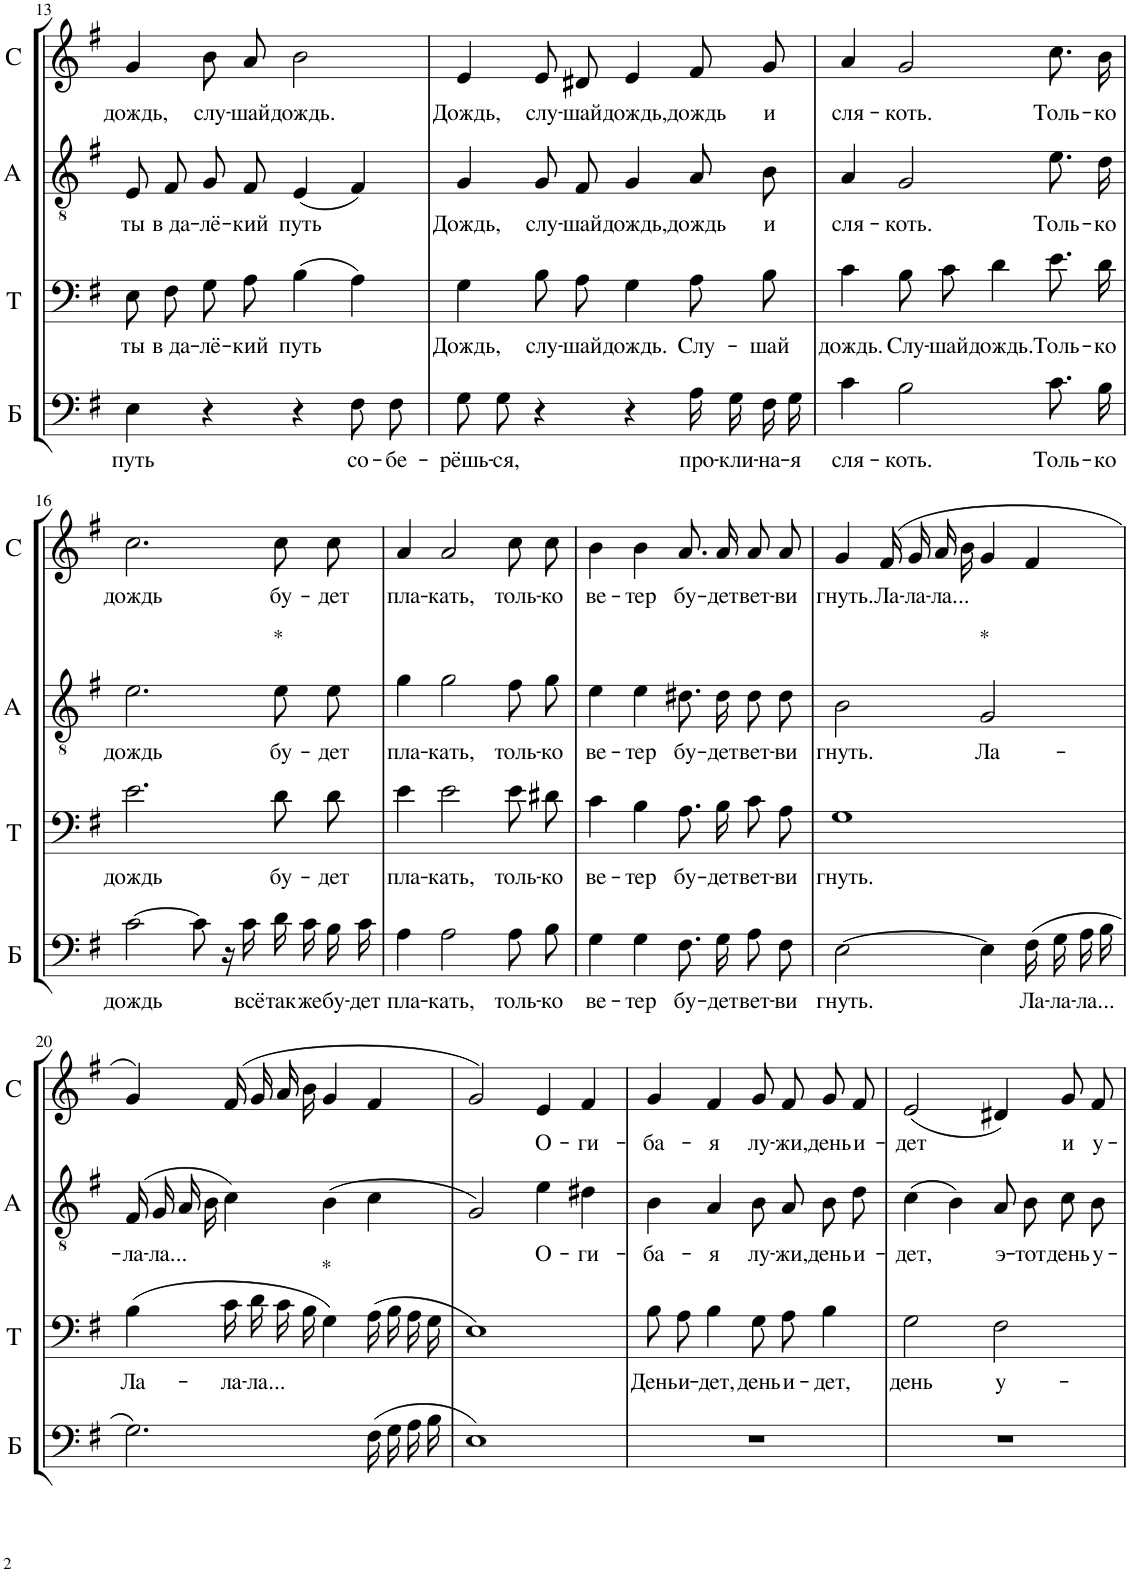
**kern	**text	**kern	**text	**kern	**text	**kern	**text
*part4	*part4	*part3	*part3	*part2	*part2	*part1	*part1
*staff4	*staff4	*staff3	*staff3	*staff2	*staff2	*staff1	*staff1
*I"Б	*	*I"Т	*	*I"А	*	*I"С	*
!!LO:PB:g=z
*clefF4	*	*clefF4	*	*clefGv2	*	*clefG2	*
*k[f#]	*	*k[f#]	*	*k[f#]	*	*k[f#]	*
*M4/4	*	*M4/4	*	*M4/4	*	*M4/4	*
=13	=13	=13	=13	=13	=13	=13	=13
!	!LO:LY:b	!	!LO:LY:b	!	!LO:LY:b	!	!LO:LY:b
4E\	путь	8E\L	ты	8E/L	ты	4g/	дождь,
!	!	!	!LO:LY:b	!	!LO:LY:b	!	!
.	.	8F#\J	в да-	8F#/J	в да-	.	.
!	!	!	!LO:LY:b	!	!LO:LY:b	!	!LO:LY:b
4r	.	8G\L	-лё-	8G/L	-лё-	8b/L	слу-
!	!	!	!LO:LY:b	!	!LO:LY:b	!	!LO:LY:b
.	.	8A\J	-кий	8F#/J	-кий	8a/J	-шай
!	!	!	!LO:LY:b	!	!LO:LY:b	!	!LO:LY:b
4r	.	(4B\	путь	(4E/	путь	2b\	дождь.
!	!LO:LY:b	!	!	!	!	!	!
8F#\L	со-	4A\)	.	4F#/)	.	.	.
!	!LO:LY:b	!	!	!	!	!	!
8F#\J	-бе-	.	.	.	.	.	.
=14	=14	=14	=14	=14	=14	=14	=14
!	!LO:LY:b	!	!LO:LY:b	!	!LO:LY:b	!	!LO:LY:b
8G\L	-рёшь-	4G\	Дождь,	4G/	Дождь,	4e/	Дождь,
!	!LO:LY:b	!	!	!	!	!	!
8G\J	-ся,	.	.	.	.	.	.
!	!	!	!LO:LY:b	!	!LO:LY:b	!	!LO:LY:b
4r	.	8B\L	слу-	8G/L	слу-	8e/L	слу-
!	!	!	!LO:LY:b	!	!LO:LY:b	!	!LO:LY:b
.	.	8A\J	-шай	8F#/J	-шай	8d#X/J	-шай
!	!	!	!LO:LY:b	!	!LO:LY:b	!	!LO:LY:b
4r	.	4G\	дождь.	4G/	дождь,	4e/	дождь,
!	!LO:LY:b	!	!LO:LY:b	!	!LO:LY:b	!	!LO:LY:b
16A\LL	про-	8A\L	Слу-	8A/L	дождь	8f#/L	дождь
!	!LO:LY:b	!	!	!	!	!	!
16G\J	-кли-	.	.	.	.	.	.
!	!LO:LY:b	!	!LO:LY:b	!	!LO:LY:b	!	!LO:LY:b
16F#\L	-на-	8B\J	-шай	8B/J	и	8g/J	и
!	!LO:LY:b	!	!	!	!	!	!
16G\JJ	-я	.	.	.	.	.	.
=15	=15	=15	=15	=15	=15	=15	=15
!	!LO:LY:b	!	!LO:LY:b	!	!LO:LY:b	!	!LO:LY:b
4c\	сля-	4c\	дождь.	4A/	сля-	4a/	сля-
!	!LO:LY:b	!	!LO:LY:b	!	!LO:LY:b	!	!LO:LY:b
2B\	-коть.	8B\L	Слу-	2G/	-коть.	2g/	-коть.
!	!	!	!LO:LY:b	!	!	!	!
.	.	8c\J	-шай	.	.	.	.
!	!	!	!LO:LY:b	!	!	!	!
.	.	4d\	дождь.	.	.	.	.
!	!LO:LY:b	!	!LO:LY:b	!	!LO:LY:b	!	!LO:LY:b
8.c\L	Толь-	8.e\L	Толь-	8.e\L	Толь-	8.cc\L	Толь-
!	!LO:LY:b	!	!LO:LY:b	!	!LO:LY:b	!	!LO:LY:b
16B\Jk	-ко	16d\Jk	-ко	16d\Jk	-ко	16b\Jk	-ко
!!LO:LB:g=z
=16	=16	=16	=16	=16	=16	=16	=16
!	!LO:LY:b	!	!LO:LY:b	!	!LO:LY:b	!	!LO:LY:b
[2c\	дождь	2.e\	дождь	2.e\	дождь	2.cc\	дождь
8c\]	.	.	.	.	.	.	.
16r	.	.	.	.	.	.	.
!	!LO:LY:b	!	!	!	!	!	!
16c\	всё	.	.	.	.	.	.
!	!	!	!	!LO:TX:a:t=*	!	!	!
!	!LO:LY:b	!	!LO:LY:b	!	!LO:LY:b	!	!LO:LY:b
16d\LL	так	8d\L	бу-	8e\L	бу-	8cc\L	бу-
!	!LO:LY:b	!	!	!	!	!	!
16c\J	же	.	.	.	.	.	.
!	!LO:LY:b	!	!LO:LY:b	!	!LO:LY:b	!	!LO:LY:b
16B\L	бу-	8d\J	-дет	8e\J	-дет	8cc\J	-дет
!	!LO:LY:b	!	!	!	!	!	!
16c\JJ	-дет	.	.	.	.	.	.
=17	=17	=17	=17	=17	=17	=17	=17
!	!LO:LY:b	!	!LO:LY:b	!	!LO:LY:b	!	!LO:LY:b
4A\	пла-	4e\	пла-	4g\	пла-	4a/	пла-
!	!LO:LY:b	!	!LO:LY:b	!	!LO:LY:b	!	!LO:LY:b
2A\	-кать,	2e\	-кать,	2g\	-кать,	2a/	-кать,
!	!LO:LY:b	!	!LO:LY:b	!	!LO:LY:b	!	!LO:LY:b
8A\L	толь-	8e\L	толь-	8f#\L	толь-	8cc\L	толь-
!	!LO:LY:b	!	!LO:LY:b	!	!LO:LY:b	!	!LO:LY:b
8B\J	-ко	8d#X\J	-ко	8g\J	-ко	8cc\J	-ко
=18	=18	=18	=18	=18	=18	=18	=18
!	!LO:LY:b	!	!LO:LY:b	!	!LO:LY:b	!	!LO:LY:b
4G\	ве-	4c\	ве-	4e\	ве-	4b\	ве-
!	!LO:LY:b	!	!LO:LY:b	!	!LO:LY:b	!	!LO:LY:b
4G\	-тер	4B\	-тер	4e\	-тер	4b\	-тер
!	!LO:LY:b	!	!LO:LY:b	!	!LO:LY:b	!	!LO:LY:b
8.F#\L	бу-	8.A\L	бу-	8.d#X\L	бу-	8.a/L	бу-
!	!LO:LY:b	!	!LO:LY:b	!	!LO:LY:b	!	!LO:LY:b
16G\Jk	-дет	16B\Jk	-дет	16d#\Jk	-дет	16a/Jk	-дет
!	!LO:LY:b	!	!LO:LY:b	!	!LO:LY:b	!	!LO:LY:b
8A\L	вет-	8c\L	вет-	8d#\L	вет-	8a/L	вет-
!	!LO:LY:b	!	!LO:LY:b	!	!LO:LY:b	!	!LO:LY:b
8F#\J	-ви	8A\J	-ви	8d#\J	-ви	8a/J	-ви
=19	=19	=19	=19	=19	=19	=19	=19
!	!LO:LY:b	!	!LO:LY:b	!	!LO:LY:b	!	!LO:LY:b
[2E\	гнуть.	1G	гнуть.	2B\	гнуть.	4g/	гнуть.
!	!	!	!	!	!	!	!LO:LY:b
.	.	.	.	.	.	(16f#/LL	Ла-
!	!	!	!	!	!	!	!LO:LY:b
.	.	.	.	.	.	16g/J	-ла-
!	!	!	!	!	!	!	!LO:LY:b
.	.	.	.	.	.	16a/L	-ла...
.	.	.	.	.	.	16b/JJ	.
!	!	!	!	!LO:TX:a:t=*	!	!	!
!	!	!	!	!	!LO:LY:b	!	!
4E\]	.	.	.	2G/	Ла-	4g/	.
!	!LO:LY:b	!	!	!	!	!	!
(16F#\LL	Ла-	.	.	.	.	4f#/	.
!	!LO:LY:b	!	!	!	!	!	!
16G\J	-ла-	.	.	.	.	.	.
!	!LO:LY:b	!	!	!	!	!	!
16A\L	-ла...	.	.	.	.	.	.
16B\JJ	.	.	.	.	.	.	.
!!LO:LB:g=z
=20	=20	=20	=20	=20	=20	=20	=20
!	!	!	!LO:LY:b	!	!LO:LY:b	!	!
2.G\)	.	(4B\	Ла-	(16F#/LL	-ла-	4g/)	.
!	!	!	!	!	!LO:LY:b	!	!
.	.	.	.	16G/J	-ла...	.	.
.	.	.	.	16A/L	.	.	.
.	.	.	.	16B/JJ	.	.	.
!	!	!	!LO:LY:b	!	!	!	!
.	.	16c\LL	-ла-	4c\)	.	(16f#/LL	.
!	!	!	!LO:LY:b	!	!	!	!
.	.	16d\J	-ла...	.	.	16g/J	.
.	.	16c\L	.	.	.	16a/L	.
.	.	16B\JJ	.	.	.	16b/JJ	.
!	!	!LO:TX:a:t=*	!	!	!	!	!
.	.	4G\)	.	(4B\	.	4g/	.
(16F#\LL	.	(16A\LL	.	4c\	.	4f#/	.
16G\J	.	16B\J	.	.	.	.	.
16A\L	.	16A\L	.	.	.	.	.
16B\JJ	.	16G\JJ	.	.	.	.	.
=21	=21	=21	=21	=21	=21	=21	=21
1E)	.	1E)	.	2G/)	.	2g/)	.
!	!	!	!	!	!LO:LY:b	!	!LO:LY:b
.	.	.	.	4e\	О-	4e/	О-
!	!	!	!	!	!LO:LY:b	!	!LO:LY:b
.	.	.	.	4d#X\	-ги-	4f#/	-ги-
=22	=22	=22	=22	=22	=22	=22	=22
!	!	!	!LO:LY:b	!	!LO:LY:b	!	!LO:LY:b
1r	.	8B\L	День	4B\	-ба-	4g/	-ба-
!	!	!	!LO:LY:b	!	!	!	!
.	.	8A\J	и-	.	.	.	.
!	!	!	!LO:LY:b	!	!LO:LY:b	!	!LO:LY:b
.	.	4B\	-дет,	4A/	-я	4f#/	-я
!	!	!	!LO:LY:b	!	!LO:LY:b	!	!LO:LY:b
.	.	8G\L	день	8B/L	лу-	8g/L	лу-
!	!	!	!LO:LY:b	!	!LO:LY:b	!	!LO:LY:b
.	.	8A\J	и-	8A/J	-жи,	8f#/J	-жи,
!	!	!	!LO:LY:b	!	!LO:LY:b	!	!LO:LY:b
.	.	4B\	-дет,	8B\L	день	8g/L	день
!	!	!	!	!	!LO:LY:b	!	!LO:LY:b
.	.	.	.	8d\J	и-	8f#/J	и-
=23	=23	=23	=23	=23	=23	=23	=23
!	!	!	!LO:LY:b	!	!LO:LY:b	!	!LO:LY:b
1r	.	2G\	день	(4c\	-дет,	(2e/	-дет
.	.	.	.	4B\)	.	.	.
!	!	!	!LO:LY:b	!	!LO:LY:b	!	!
.	.	2F#\	у-	8A/L	э-	4d#X/)	.
!	!	!	!	!	!LO:LY:b	!	!
.	.	.	.	8B/J	-тот	.	.
!	!	!	!	!	!LO:LY:b	!	!LO:LY:b
.	.	.	.	8c\L	день	8g/L	и
!	!	!	!	!	!LO:LY:b	!	!LO:LY:b
.	.	.	.	8B\J	у-	8f#/J	у-
=	=	=	=	=	=	=	=
*-	*-	*-	*-	*-	*-	*-	*-
